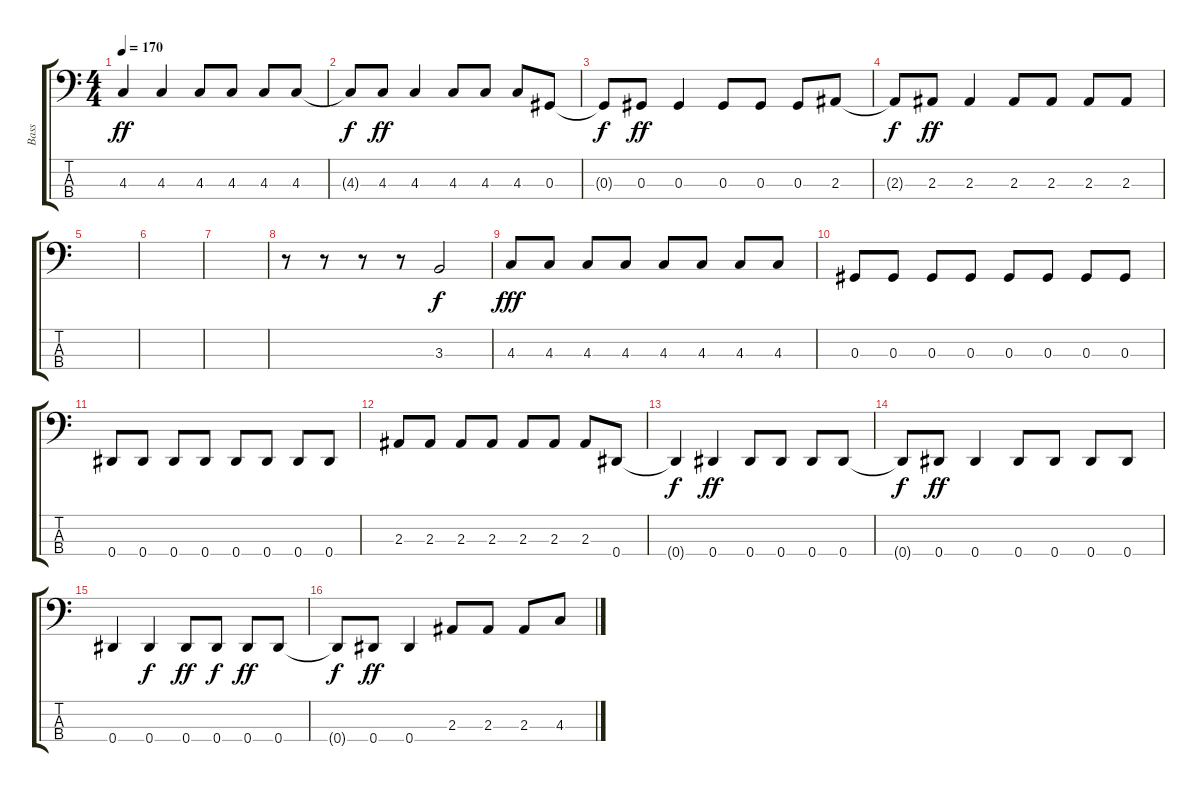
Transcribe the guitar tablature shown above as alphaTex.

\track ("Bass" "Bass") {instrument acousticguitarnylon}
\staff {score tabs}
\tuning (Gb2 Db2 Ab1 Eb1) {hide}
\ts (4 4)
\tempo 170
\clef f4
\ks c
4.3.4{dy ff} 4.3.4 4.3.8 4.3.8 4.3.8 4.3.8 |
4.3{t}.8{dy f} 4.3.8{dy ff} 4.3.4 4.3.8 4.3.8 4.3.8 0.3.8 |
0.3{t}.8{dy f} 0.3.8{dy ff} 0.3.4 0.3.8 0.3.8 0.3.8 2.3.8 |
2.3{t}.8{dy f} 2.3.8{dy ff} 2.3.4 2.3.8 2.3.8 2.3.8 2.3.8 |
|
|
|
r.8 r.8 r.8 r.8 3.3.2{dy f} |
4.3.8{dy fff} 4.3.8 4.3.8 4.3.8 4.3.8 4.3.8 4.3.8 4.3.8 |
0.3.8 0.3.8 0.3.8 0.3.8 0.3.8 0.3.8 0.3.8 0.3.8 |
0.4.8 0.4.8 0.4.8 0.4.8 0.4.8 0.4.8 0.4.8 0.4.8 |
2.3.8 2.3.8 2.3.8 2.3.8 2.3.8 2.3.8 2.3.8 0.4.8 |
0.4{t}.4{dy f} 0.4.4{dy ff} 0.4.8 0.4.8 0.4.8 0.4.8 |
0.4{t}.8{dy f} 0.4.8{dy ff} 0.4.4 0.4.8 0.4.8 0.4.8 0.4.8 |
0.4.4 0.4.4{dy f} 0.4.8{dy ff} 0.4.8{dy f} 0.4.8{dy ff} 0.4.8 |
0.4{t}.8{dy f} 0.4.8{dy ff} 0.4.4 2.3.8 2.3.8 2.3.8 4.3.8
